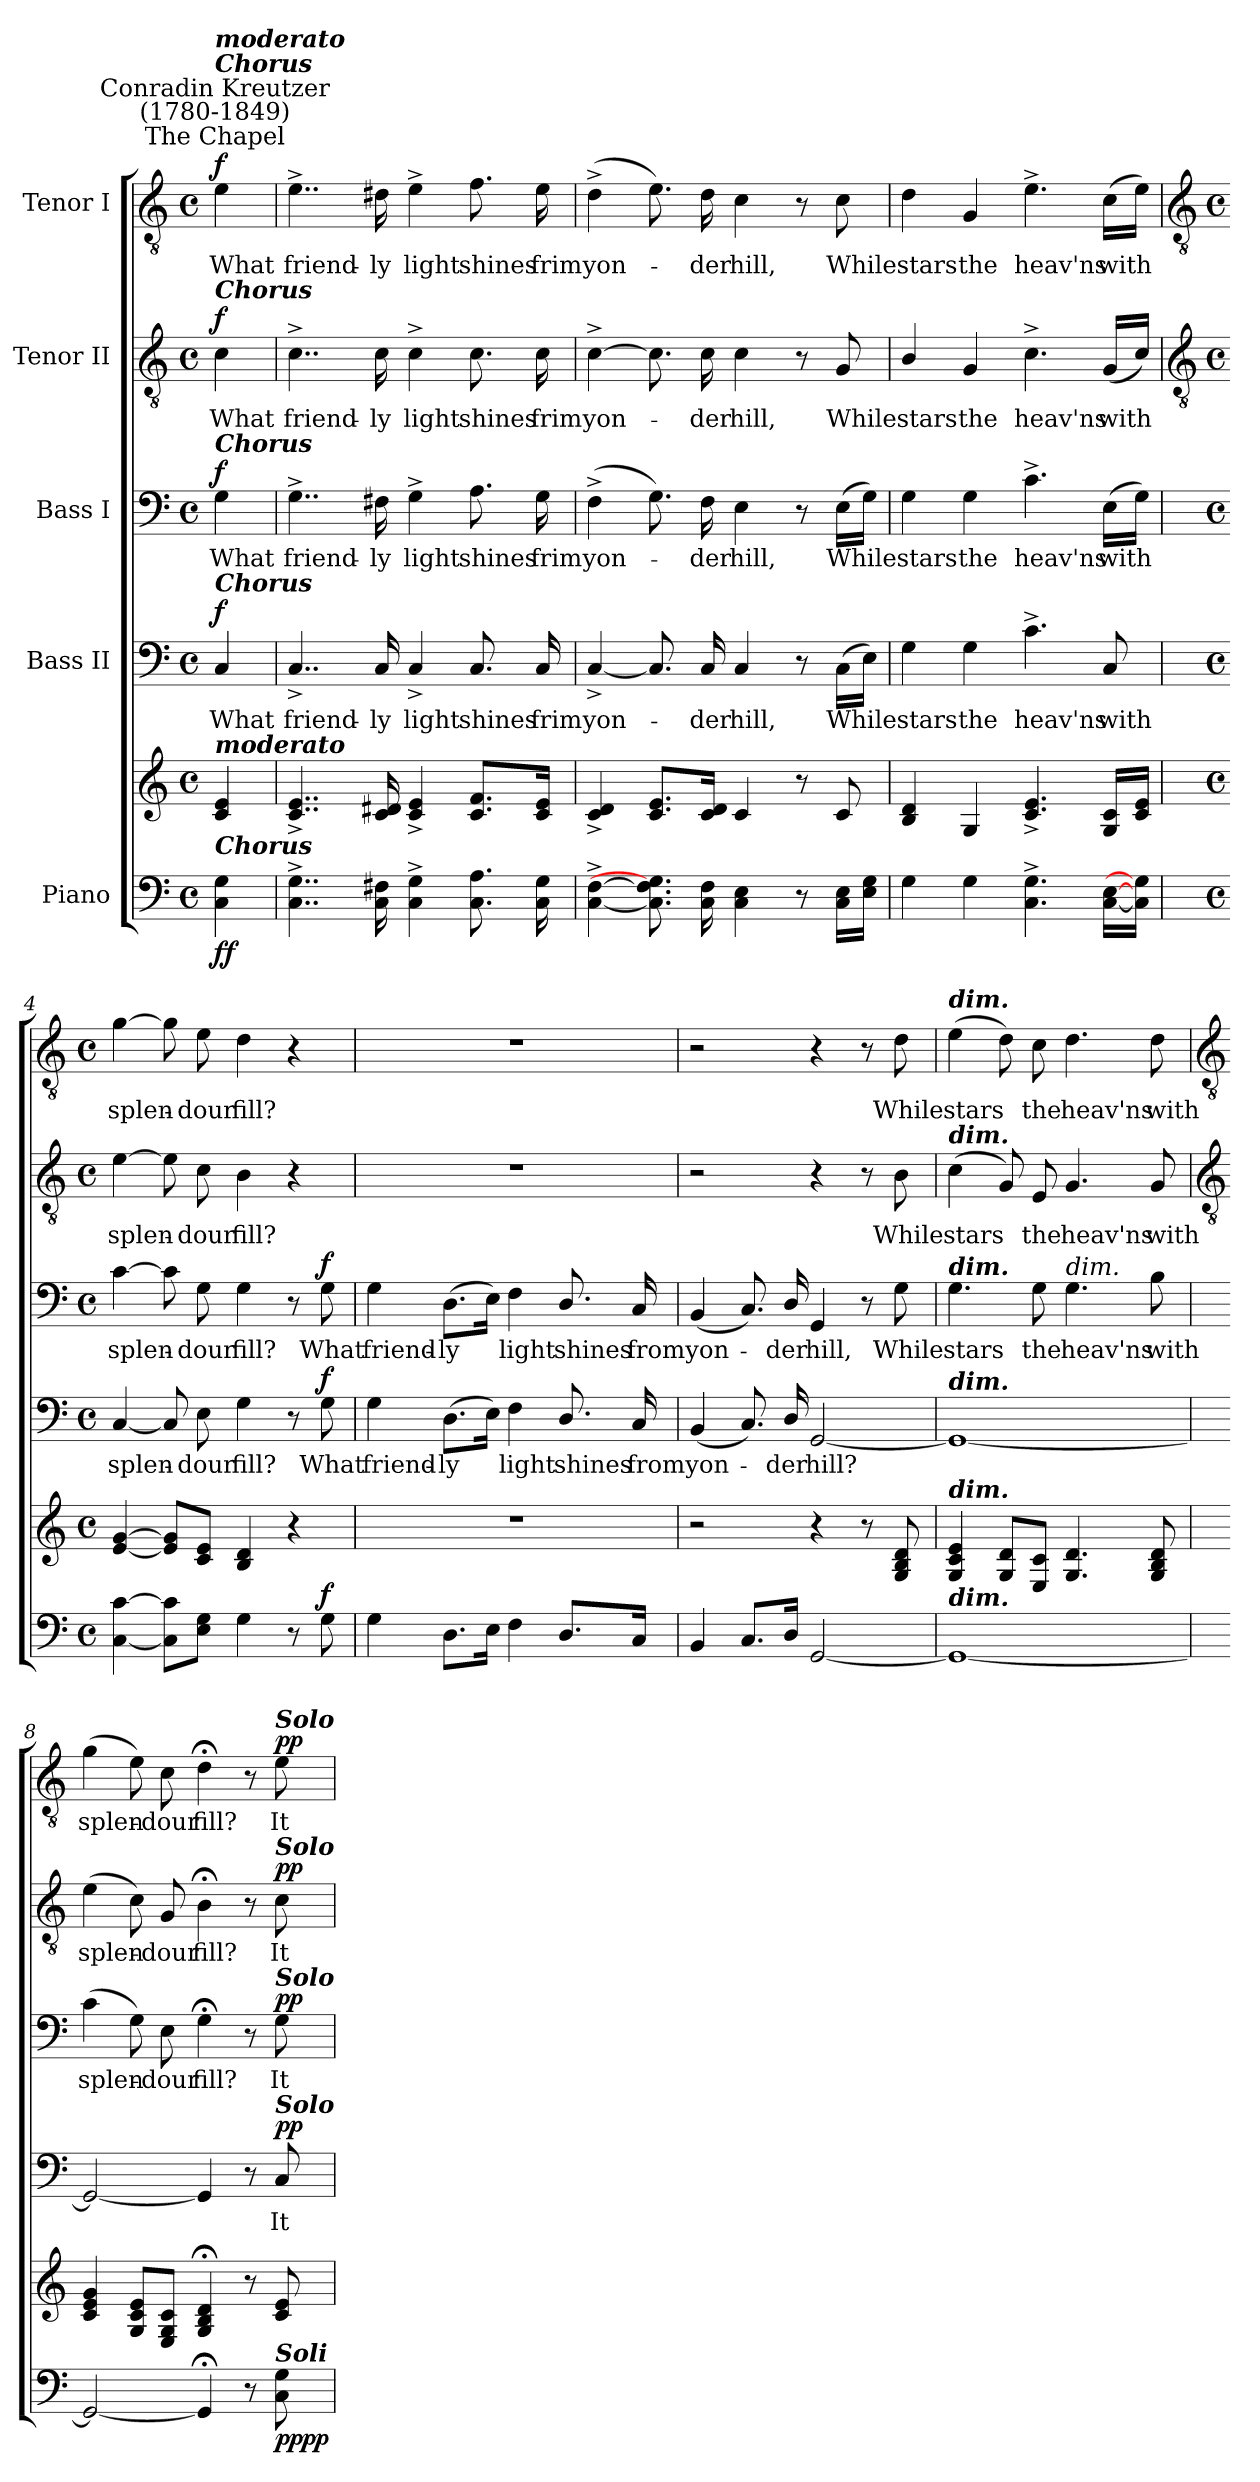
**kern	**kern	**dynam	**kern	**text	**dynam	**kern	**text	**dynam	**kern	**text	**dynam	**kern	**text	**dynam
*part5	*part5	*part5	*part4	*part4	*part4	*part3	*part3	*part3	*part2	*part2	*part2	*part1	*part1	*part1
*staff6	*staff5	*staff5/6	*staff4	*staff4	*staff4	*staff3	*staff3	*staff3	*staff2	*staff2	*staff2	*staff1	*staff1	*staff1
*I"Piano	*	*	*I"Bass II	*	*	*I"Bass I	*	*	*I"Tenor II	*	*	*I"Tenor I	*	*
*clefF4	*clefG2	*	*clefF4	*	*	*clefF4	*	*	*clefGv2	*	*	*clefGv2	*	*
*k[]	*k[]	*	*k[]	*	*	*k[]	*	*	*k[]	*	*	*k[]	*	*
*C:	*C:	*	*C:	*	*	*C:	*	*	*C:	*	*	*C:	*	*
*M4/4	*M4/4	*	*M4/4	*	*	*M4/4	*	*	*M4/4	*	*	*M4/4	*	*
*met(c)	*met(c)	*	*met(c)	*	*	*met(c)	*	*	*met(c)	*	*	*met(c)	*	*
*MM84	*MM84	*	*MM84	*	*	*MM84	*	*	*MM84	*	*	*MM84	*	*
=	=	=	=	=	=	=	=	=	=	=	=	=	=	=
!	!	!	!	!	!	!	!	!	!	!	!	!LO:TX:a:cj:t=The Chapel	!	!
!	!	!	!	!	!	!	!	!	!	!	!	!LO:TX:a:cj:t=Conradin Kreutzer\n(1780-1849)	!	!
!	!	!	!	!	!	!	!	!	!	!	!	!LO:TX:a:Bi:t=Chorus	!	!
!	!	!	!	!	!	!	!	!	!	!	!	!LO:TX:a:Bi:t=moderato	!	!
!	!	!	!	!	!	!	!	!	!LO:TX:a:Bi:t=Chorus	!	!	!	!	!
!	!	!	!	!	!	!LO:TX:a:Bi:t=Chorus	!	!	!	!	!	!	!	!
!	!	!	!LO:TX:a:Bi:t=Chorus	!	!	!	!	!	!	!	!	!	!	!
!	!LO:TX:b:Bi:t=Chorus	!	!	!	!	!	!	!	!	!	!	!	!	!
!	!LO:TX:a:Bi:t=moderato	!	!	!	!	!	!	!	!	!	!	!	!	!
!	!	!LO:DY:b=2	!	!LO:LY:b	!	!	!LO:LY:b	!	!	!LO:LY:b	!	!	!LO:LY:b	!
!	!	!LO:DY:n=1:b	!	!	!LO:DY:b	!	!	!LO:DY:b	!	!	!LO:DY:b	!	!	!LO:DY:b
4C 4G	4c 4e	f f	4C	What	f	4G	What	f	4c	What	f	4e	What	f
=1	=1	=1	=1	=1	=1	=1	=1	=1	=1	=1	=1	=1	=1	=1
!	!	!	!	!LO:LY:b	!	!	!LO:LY:b	!	!	!LO:LY:b	!	!	!LO:LY:b	!
4..C^ 4..G^	4..c^ 4..e^	.	4..C^	friend-	.	4..G^	friend-	.	4..c^	friend-	.	4..e^	friend-	.
!	!	!	!	!LO:LY:b	!	!	!LO:LY:b	!	!	!LO:LY:b	!	!	!LO:LY:b	!
16C 16F#X	16c 16d#X	.	16C	-ly	.	16F#X	-ly	.	16c	-ly	.	16d#X	-ly	.
!	!	!	!	!LO:LY:b	!	!	!LO:LY:b	!	!	!LO:LY:b	!	!	!LO:LY:b	!
4C^ 4G^	4c^ 4e^	.	4C^	light	.	4G^	light	.	4c^	light	.	4e^	light	.
!	!	!	!	!LO:LY:b	!	!	!LO:LY:b	!	!	!LO:LY:b	!	!	!LO:LY:b	!
8.C 8.A	8.c 8.fL	.	8.C	shines	.	8.A	shines	.	8.c	shines	.	8.f	shines	.
!	!	!	!	!LO:LY:b	!	!	!LO:LY:b	!	!	!LO:LY:b	!	!	!LO:LY:b	!
16C 16G	16c 16eJ	.	16C	frim	.	16G	frim	.	16c	frim	.	16e	frim	.
=2	=2	=2	=2	=2	=2	=2	=2	=2	=2	=2	=2	=2	=2	=2
!	!	!	!	!LO:LY:b	!	!	!LO:LY:b	!	!	!LO:LY:b	!	!	!LO:LY:b	!
[4C^ [4F^	4c^ 4d^	.	[4C^	yon-	.	(>4F^	yon-	.	[4c^	yon-	.	(>4d^	yon-	.
8.C] 8.F] 8.G]	8.c 8.eL	.	8.C]	.	.	8.G)	.	.	8.c]	.	.	8.e)	.	.
!	!	!	!	!LO:LY:b	!	!	!LO:LY:b	!	!	!LO:LY:b	!	!	!LO:LY:b	!
16C 16F	16c 16dJ	.	16C	der	.	16F	der	.	16c	der	.	16d	der	.
!	!	!	!	!LO:LY:b	!	!	!LO:LY:b	!	!	!LO:LY:b	!	!	!LO:LY:b	!
4C 4E	4c	.	4C	hill,	.	4E	hill,	.	4c	hill,	.	4c	hill,	.
8r	8r	.	8r	.	.	8r	.	.	8r	.	.	8r	.	.
!	!	!	!	!LO:LY:b	!	!	!LO:LY:b	!	!	!LO:LY:b	!	!	!LO:LY:b	!
16C 16ELL	8c	.	(>16CLL	While	.	(>16ELL	While	.	8G	While	.	8c	While	.
16E 16GJJ	.	.	16EJJ)	.	.	16GJJ)	.	.	.	.	.	.	.	.
=3	=3	=3	=3	=3	=3	=3	=3	=3	=3	=3	=3	=3	=3	=3
!	!	!	!	!LO:LY:b	!	!	!LO:LY:b	!	!	!LO:LY:b	!	!	!LO:LY:b	!
4G	4B 4d	.	4G	stars	.	4G	stars	.	4B/	stars	.	4d	stars	.
!	!	!	!	!LO:LY:b	!	!	!LO:LY:b	!	!	!LO:LY:b	!	!	!LO:LY:b	!
4G	4G	.	4G	the	.	4G	the	.	4G	the	.	4G	the	.
!	!	!	!	!LO:LY:b	!	!	!LO:LY:b	!	!	!LO:LY:b	!	!	!LO:LY:b	!
4.C^ 4.G^	4.c^ 4.e^	.	4.c^	heav'ns	.	4.c^	heav'ns	.	4.c^	heav'ns	.	4.e^	heav'ns	.
!	!	!	!	!LO:LY:b	!	!	!LO:LY:b	!	!	!LO:LY:b	!	!	!LO:LY:b	!
[16C\ [16E\LL	16G 16cLL	.	8C	with	.	(>16ELL	with	.	(<16GLL	with	.	(>16cLL	with	.
16C] 16G]JJ	16c 16eJJ	.	.	.	.	16GJJ)	.	.	16cJJ)	.	.	16eJJ)	.	.
!!LO:LB:g=z
=4	=4	=4	=4	=4	=4	=4	=4	=4	=4	=4	=4	=4	=4	=4
*	*	*	*	*	*	*	*	*	*clefGv2	*	*	*clefGv2	*	*
*M4/4	*M4/4	*	*M4/4	*	*	*M4/4	*	*	*M4/4	*	*	*M4/4	*	*
*met(c)	*met(c)	*	*met(c)	*	*	*met(c)	*	*	*met(c)	*	*	*met(c)	*	*
!	!	!	!	!LO:LY:b	!	!	!LO:LY:b	!	!	!LO:LY:b	!	!	!LO:LY:b	!
[4C [4c	[4e [4g	.	[4C	splen-	.	[4c	splen-	.	[4e	splen-	.	[4g	splen-	.
8C] 8c]L	8e] 8g]L	.	8C]	.	.	8c]	.	.	8e]	.	.	8g]	.	.
!	!	!	!	!LO:LY:b	!	!	!LO:LY:b	!	!	!LO:LY:b	!	!	!LO:LY:b	!
8E 8GJ	8c 8eJ	.	8E	dour	.	8G	dour	.	8c	dour	.	8e	dour	.
!	!	!	!	!LO:LY:b	!	!	!LO:LY:b	!	!	!LO:LY:b	!	!	!LO:LY:b	!
4G	4B 4d	.	4G	fill?	.	4G	fill?	.	4B	fill?	.	4d	fill?	.
8r	4r	.	8r	.	.	8r	.	.	4r	.	.	4r	.	.
!	!	!LO:DY:a=2	!	!LO:LY:b	!LO:DY:b	!	!LO:LY:b	!LO:DY:b	!	!	!	!	!	!
8G	.	f	8G	What	f	8G	What	f	.	.	.	.	.	.
=5	=5	=5	=5	=5	=5	=5	=5	=5	=5	=5	=5	=5	=5	=5
!	!	!	!	!LO:LY:b	!	!	!LO:LY:b	!	!	!	!	!	!	!
4G	1r	.	4G	friend-	.	4G	friend-	.	1r	.	.	1r	.	.
!	!	!	!	!LO:LY:b	!	!	!LO:LY:b	!	!	!	!	!	!	!
8.DL	.	.	(>8.DL	-ly	.	(>8.DL	-ly	.	.	.	.	.	.	.
16EJ	.	.	16EJ)	.	.	16EJ)	.	.	.	.	.	.	.	.
!	!	!	!	!LO:LY:b	!	!	!LO:LY:b	!	!	!	!	!	!	!
4F	.	.	4F	light	.	4F	light	.	.	.	.	.	.	.
!	!	!	!	!LO:LY:b	!	!	!LO:LY:b	!	!	!	!	!	!	!
8.D/L	.	.	8.D/	shines	.	8.D/	shines	.	.	.	.	.	.	.
!	!	!	!	!LO:LY:b	!	!	!LO:LY:b	!	!	!	!	!	!	!
16CJ	.	.	16C	from	.	16C	from	.	.	.	.	.	.	.
=6	=6	=6	=6	=6	=6	=6	=6	=6	=6	=6	=6	=6	=6	=6
!	!	!	!	!LO:LY:b	!	!	!LO:LY:b	!	!	!	!	!	!	!
4BB	2r	.	(<4BB	yon-	.	(<4BB	yon-	.	2r	.	.	2r	.	.
8.CL	.	.	8.C)	.	.	8.C)	.	.	.	.	.	.	.	.
!	!	!	!	!LO:LY:b	!	!	!LO:LY:b	!	!	!	!	!	!	!
16D/J	.	.	16D/	der	.	16D/	der	.	.	.	.	.	.	.
!	!	!	!	!LO:LY:b	!	!	!LO:LY:b	!	!	!	!	!	!	!
[2GG	4r	.	[2GG	hill?	.	4GG	hill,	.	4r	.	.	4r	.	.
.	8r	.	.	.	.	8r	.	.	8r	.	.	8r	.	.
!	!	!	!	!	!	!	!LO:LY:b	!	!	!LO:LY:b	!	!	!LO:LY:b	!
.	8G 8B 8d	.	.	.	.	8G	While	.	8B	While	.	8d	While	.
=7	=7	=7	=7	=7	=7	=7	=7	=7	=7	=7	=7	=7	=7	=7
!	!	!	!	!	!	!	!	!	!	!	!	!LO:TX:a:Bi:t=dim.	!	!
!	!	!	!	!	!	!	!	!	!LO:TX:a:Bi:t=dim.	!	!	!	!	!
!	!	!	!	!	!	!LO:TX:a:Bi:t=dim.	!	!	!	!	!	!	!	!
!	!	!	!LO:TX:a:Bi:t=dim.	!	!	!	!	!	!	!	!	!	!	!
!	!LO:TX:a:Bi:t=dim.	!	!	!	!	!	!	!	!	!	!	!	!	!
!LO:TX:a:Bi:t=dim.	!	!	!	!	!	!	!	!	!	!	!	!	!	!
!	!	!	!	!	!	!	!LO:LY:b	!	!	!LO:LY:b	!	!	!LO:LY:b	!
1GG_	4G 4c 4e	.	1GG_	.	.	4.G	stars	.	(<4c	stars	.	(>4e	stars	.
.	8G 8dL	.	.	.	.	.	.	.	8G)	.	.	8d)	.	.
!	!	!	!	!	!	!	!LO:LY:b	!	!	!LO:LY:b	!	!	!LO:LY:b	!
.	8E 8cJ	.	.	.	.	8G	the	.	8E	the	.	8c	the	.
!	!	!	!	!	!	!LO:TX:a:i:t=dim.	!	!	!	!	!	!	!	!
!	!	!	!	!	!	!	!LO:LY:b	!	!	!LO:LY:b	!	!	!LO:LY:b	!
.	4.G 4.d	.	.	.	.	4.G	heav'ns	.	4.G	heav'ns	.	4.d	heav'ns	.
!	!	!	!	!	!	!	!LO:LY:b	!	!	!LO:LY:b	!	!	!LO:LY:b	!
.	8G 8B 8d	.	.	.	.	8B	with	.	8G	with	.	8d	with	.
!!LO:LB:g=z
=8	=8	=8	=8	=8	=8	=8	=8	=8	=8	=8	=8	=8	=8	=8
*	*	*	*	*	*	*	*	*	*clefGv2	*	*	*clefGv2	*	*
!	!	!	!	!	!	!	!LO:LY:b	!	!	!LO:LY:b	!	!	!LO:LY:b	!
2GG_	4c 4e 4g	.	2GG_	.	.	(>4c	splen-	.	(>4e	splen-	.	(>4g	splen-	.
.	8G 8c 8eL	.	.	.	.	8G)	.	.	8c)	.	.	8e)	.	.
!	!	!	!	!	!	!	!LO:LY:b	!	!	!LO:LY:b	!	!	!LO:LY:b	!
.	8E 8G 8cJ	.	.	.	.	8E	-dour	.	8G	-dour	.	8c	-dour	.
!	!	!	!	!	!	!	!LO:LY:b	!	!	!LO:LY:b	!	!	!LO:LY:b	!
4GG;]	4G;< 4B;< 4d;<	.	4GG]	.	.	4G;<	fill?	.	4B;<	fill?	.	4d;<	fill?	.
8r	8r	.	8r	.	.	8r	.	.	8r	.	.	8r	.	.
!	!	!	!	!	!	!	!	!	!	!	!	!LO:TX:a:Bi:t=Solo	!	!
!	!	!	!	!	!	!	!	!	!LO:TX:a:Bi:t=Solo	!	!	!	!	!
!	!	!	!	!	!	!LO:TX:a:Bi:t=Solo	!	!	!	!	!	!	!	!
!	!	!	!LO:TX:a:Bi:t=Solo	!	!	!	!	!	!	!	!	!	!	!
!LO:TX:a:Bi:t=Soli	!	!	!	!	!	!	!	!	!	!	!	!	!	!
!	!	!LO:DY:b=2	!	!LO:LY:b	!	!	!LO:LY:b	!	!	!LO:LY:b	!	!	!LO:LY:b	!
!	!	!LO:DY:n=1:b	!	!	!LO:DY:b	!	!	!LO:DY:b	!	!	!LO:DY:b	!	!	!LO:DY:b
8C 8G	8c 8e	pp pp	8C	It	pp	8G	It	pp	8c	It	pp	8e	It	pp
=	=	=	=	=	=	=	=	=	=	=	=	=	=	=
*-	*-	*-	*-	*-	*-	*-	*-	*-	*-	*-	*-	*-	*-	*-
